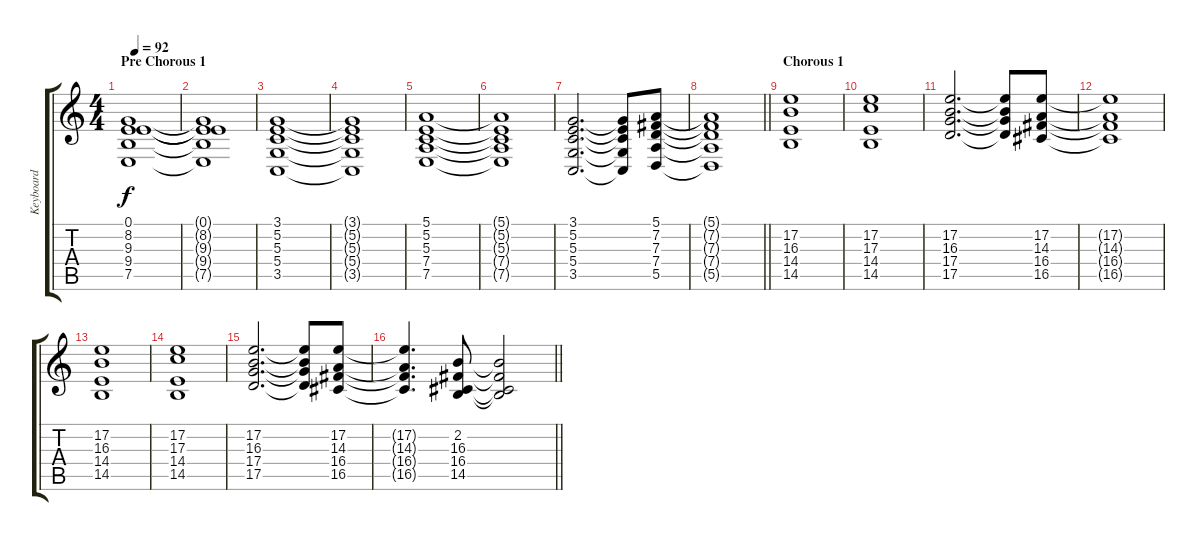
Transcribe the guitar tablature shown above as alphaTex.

\track ("Keyboard" "Keyboard") {instrument synthvoice}
\staff {score tabs}
\tuning (E4 B3 G3 D3 A2 E2) {hide}
\ts (4 4)
\section ("" "Pre Chorous 1")
\tempo 92
\clef g2
\ks c
(0.1 8.2 9.3 9.4 7.5).1{dy f volume 6 balance 11 instrument synthstrings1} |
(0.1{t} 8.2{t} 9.3{t} 9.4{t} 7.5{t}).1 |
(3.1 5.2 5.3 5.4 3.5).1 |
(3.1{t} 5.2{t} 5.3{t} 5.4{t} 3.5{t}).1 |
(5.1 5.2 5.3 7.4 7.5).1 |
(5.1{t} 5.2{t} 5.3{t} 7.4{t} 7.5{t}).1 |
(3.1 5.2 5.3 5.4 3.5).2{d} (3.1{t} 5.2{t} 5.3{t} 5.4{t} 3.5{t}).8 (5.1 7.2 7.3 7.4 5.5).8 |
\barLineRight lightlight
(5.1{t} 7.2{t} 7.3{t} 7.4{t} 5.5{t}).1 |
\section ("" "Chorous 1")
(17.2 16.3 14.4 14.5).1 |
(17.2 17.3 14.4 14.5).1 |
(17.2 16.3 17.4 17.5).2{d} (17.2{t} 16.3{t} 17.4{t} 17.5{t}).8 (17.2 14.3 16.4 16.5).8 |
(17.2{t} 14.3{t} 16.4{t} 16.5{t}).1 |
(17.2 16.3 14.4 14.5).1 |
(17.2 17.3 14.4 14.5).1 |
(17.2 16.3 17.4 17.5).2{d} (17.2{t} 16.3{t} 17.4{t} 17.5{t}).8 (17.2 14.3 16.4 16.5).8 |
\barLineRight lightlight
(17.2{t} 14.3{t} 16.4{t} 16.5{t}).4{d} (2.2 16.3 16.4 14.5).8 (2.2{t} 16.3{t} 16.4{t} 14.5{t}).2
